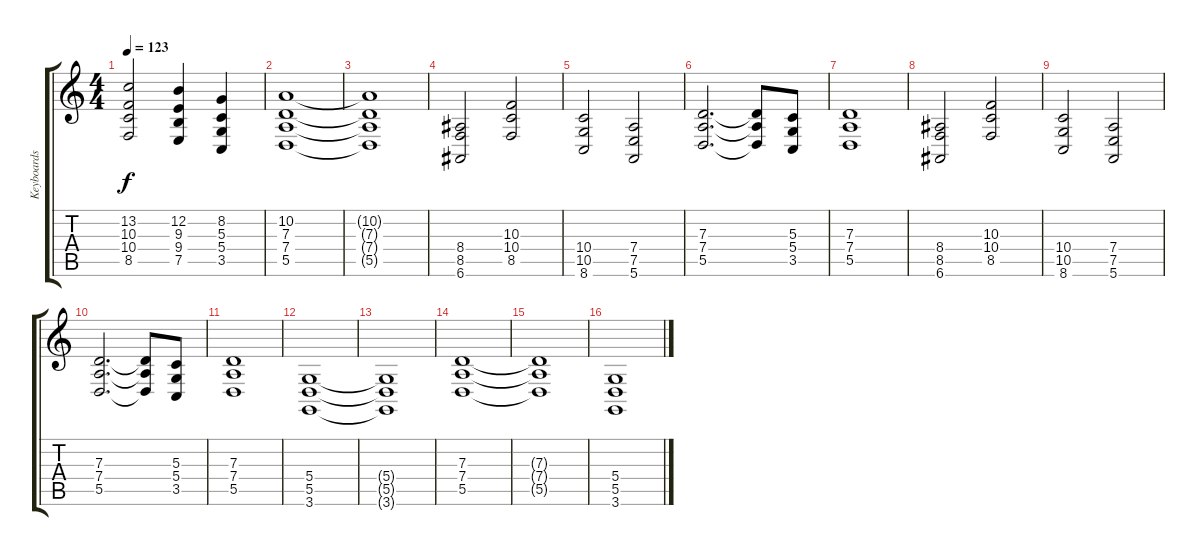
\track ("Keyboards 2" "Keyboards ") {instrument stringensemble1}
\staff {score tabs}
\tuning (E4 B3 G3 D3 A2 E2) {hide}
\ts (4 4)
\tempo 123
\clef g2
\ks c
(13.2 10.3 10.4 8.5).2{dy f} (12.2 9.3 9.4 7.5).4 (8.2 5.3 5.4 3.5).4 |
(10.2 7.3 7.4 5.5).1 |
(10.2{t} 7.3{t} 7.4{t} 5.5{t}).1 |
(8.4 8.5 6.6).2 (10.3 10.4 8.5).2 |
(10.4 10.5 8.6).2 (7.4 7.5 5.6).2 |
(7.3 7.4 5.5).2{d} (7.3{t} 7.4{t} 5.5{t}).8 (5.3 5.4 3.5).8 |
(7.3 7.4 5.5).1 |
(8.4 8.5 6.6).2 (10.3 10.4 8.5).2 |
(10.4 10.5 8.6).2 (7.4 7.5 5.6).2 |
(7.3 7.4 5.5).2{d} (7.3{t} 7.4{t} 5.5{t}).8 (5.3 5.4 3.5).8 |
(7.3 7.4 5.5).1 |
(5.4 5.5 3.6).1 |
(5.4{t} 5.5{t} 3.6{t}).1 |
(7.3 7.4 5.5).1 |
(7.3{t} 7.4{t} 5.5{t}).1 |
(5.4 5.5 3.6).1
